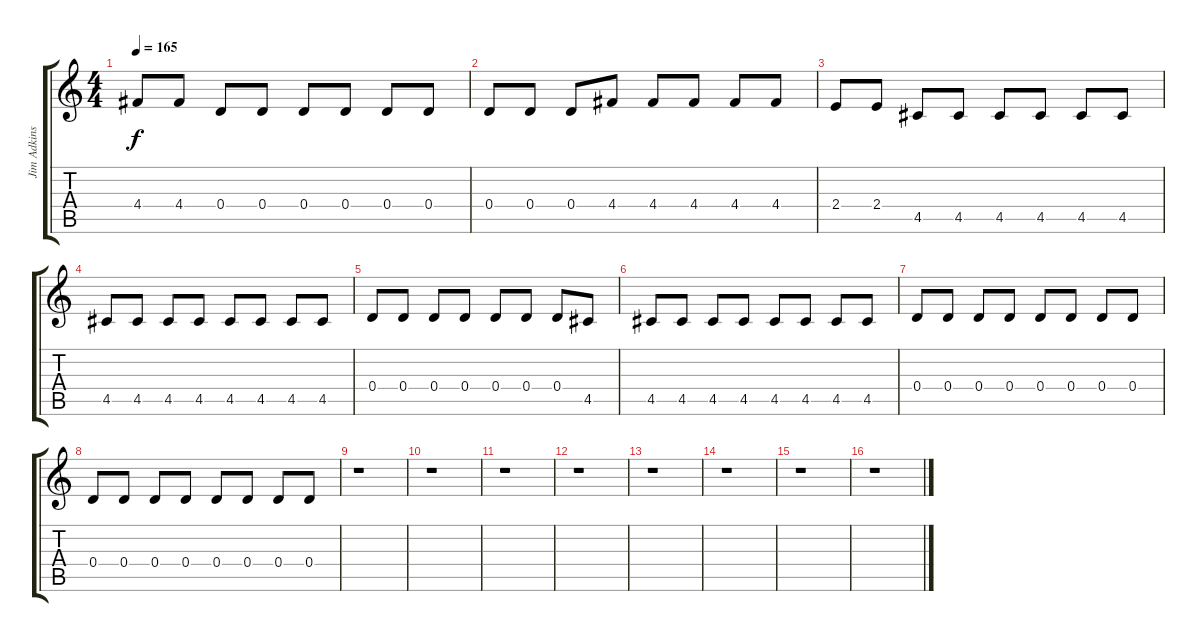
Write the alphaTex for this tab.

\track ("Jim Adkins (Guitar 1)" "Jim Adkins") {instrument overdrivenguitar}
\staff {score tabs}
\tuning (E4 B3 G3 D3 A2 D2) {hide}
\ts (4 4)
\tempo 165
\clef g2
\ks c
4.4.8{dy f instrument overdrivenguitar} 4.4.8 0.4.8 0.4.8 0.4.8 0.4.8 0.4.8 0.4.8 |
0.4.8 0.4.8 0.4.8 4.4.8 4.4.8 4.4.8 4.4.8 4.4.8 |
2.4.8 2.4.8 4.5.8 4.5.8 4.5.8 4.5.8 4.5.8 4.5.8 |
4.5.8 4.5.8 4.5.8 4.5.8 4.5.8 4.5.8 4.5.8 4.5.8 |
0.4.8 0.4.8 0.4.8 0.4.8 0.4.8 0.4.8 0.4.8 4.5.8 |
4.5.8 4.5.8 4.5.8 4.5.8 4.5.8 4.5.8 4.5.8 4.5.8 |
0.4.8 0.4.8 0.4.8 0.4.8 0.4.8 0.4.8 0.4.8 0.4.8 |
0.4.8 0.4.8 0.4.8 0.4.8 0.4.8 0.4.8 0.4.8 0.4.8 |
r.1 |
r.1 |
r.1 |
r.1 |
r.1 |
r.1 |
r.1 |
r.1
